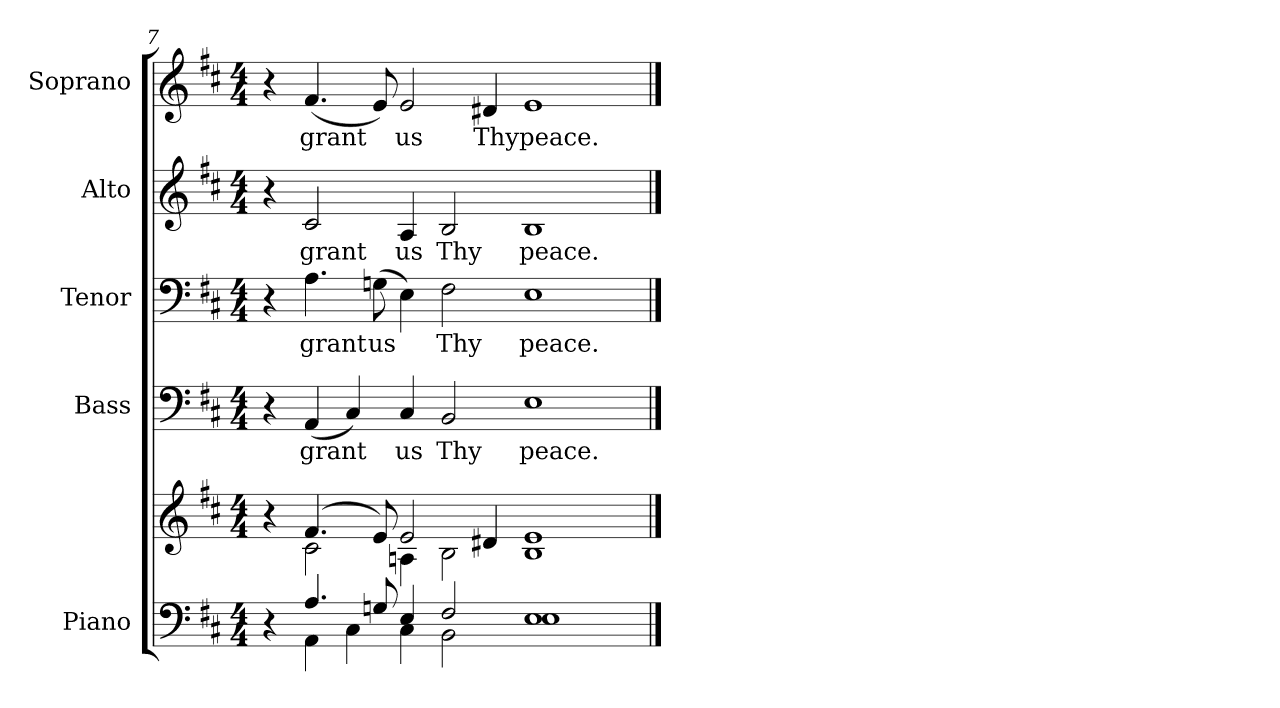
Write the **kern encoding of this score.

**kern	**kern	**kern	**text	**kern	**text	**kern	**text	**kern	**text
*part5	*part5	*part4	*part4	*part3	*part3	*part2	*part2	*part1	*part1
*staff6	*staff5	*staff4	*staff4	*staff3	*staff3	*staff2	*staff2	*staff1	*staff1
*I"Piano	*	*I"Bass	*	*I"Tenor	*	*I"Alto	*	*I"Soprano	*
*I'Pno.	*	*I'B.	*	*I'T.	*	*I'A.	*	*I'S.	*
!!LO:PB:g=z
*clefF4	*clefG2	*clefF4	*	*clefF4	*	*clefG2	*	*clefG2	*
*k[f#c#]	*k[f#c#]	*k[f#c#]	*	*k[f#c#]	*	*k[f#c#]	*	*k[f#c#]	*
*D:	*D:	*D:	*	*D:	*	*D:	*	*D:	*
*M4/4	*M4/4	*M4/4	*	*M4/4	*	*M4/4	*	*M4/4	*
=7	=7	=7	=7	=7	=7	=7	=7	=7	=7
*^	*^	*	*	*	*	*	*	*	*
4r	4ryy	4r	4ryy	4r	.	4r	.	4r	.	4r	.
!	!	!	!	!	!LO:LY:b:color=#000000	!	!	!	!	!	!
!	!	!	!	!	!	!	!LO:LY:b:color=#000000	!	!	!	!
!	!	!	!	!	!	!	!	!	!LO:LY:b:color=#000000	!	!
!	!	!	!	!	!	!	!	!	!	!	!LO:LY:b:color=#000000
4.Ai/	4AAi\	(4.f#i/	2c#i\	(4AAi/	grant	4.Ai\	grant	2c#i/	grant	(4.f#i/	grant
.	4C#i\	.	.	4C#i/)	.	.	.	.	.	.	.
!	!	!	!	!	!	!	!LO:LY:b:color=#000000	!	!	!	!
8Gni/	.	8ei/)	.	.	.	(8Gni\	us	.	.	8ei/)	.
!	!	!	!	!	!LO:LY:b:color=#000000	!	!	!	!	!	!
!	!	!	!	!	!	!	!	!	!LO:LY:b:color=#000000	!	!
!	!	!	!	!	!	!	!	!	!	!	!LO:LY:b:color=#000000
4Ei/	4C#i\	2ei/	4Ani\	4C#i/	us	4Ei\)	.	4Ai/	us	2ei/	us
!	!	!	!	!	!LO:LY:b:color=#000000	!	!	!	!	!	!
!	!	!	!	!	!	!	!LO:LY:b:color=#000000	!	!	!	!
!	!	!	!	!	!	!	!	!	!LO:LY:b:color=#000000	!	!
2F#i/	2BBi\	.	2Bi\	2BBi/	Thy	2F#i\	Thy	2Bi/	Thy	.	.
!	!	!	!	!	!	!	!	!	!	!	!LO:LY:b:color=#000000
.	.	4d#Xi/	.	.	.	.	.	.	.	4d#Xi/	Thy
!	!	!	!	!	!LO:LY:b:color=#000000	!	!	!	!	!	!
!	!	!	!	!	!	!	!LO:LY:b:color=#000000	!	!	!	!
!	!	!	!	!	!	!	!	!	!LO:LY:b:color=#000000	!	!
!	!	!	!	!	!	!	!	!	!	!	!LO:LY:b:color=#000000
1Ei	1Ei	1Bi 1ei	2ryy	1Ei	peace.	1Ei	peace.	1Bi	peace.	1ei	peace.
.	.	.	2ryy	.	.	.	.	.	.	.	.
*v	*v	*	*	*	*	*	*	*	*	*	*
*	*v	*v	*	*	*	*	*	*	*	*
==	==	==	==	==	==	==	==	==	==
*-	*-	*-	*-	*-	*-	*-	*-	*-	*-
